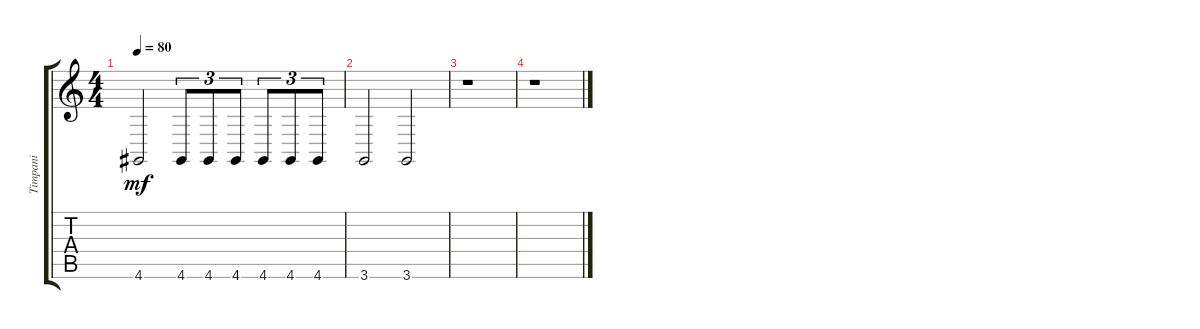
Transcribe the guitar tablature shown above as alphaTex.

\track ("Timpani" "Timpani") {instrument timpani}
\staff {score tabs}
\tuning (E4 B3 G3 D3 A2 E2) {hide}
\ts (4 4)
\tempo 80
\clef g2
\ks c
4.6.2{dy mf} 4.6.8{tu (3 2)} 4.6.8{tu (3 2)} 4.6.8{tu (3 2)} 4.6.8{tu (3 2)} 4.6.8{tu (3 2)} 4.6.8{tu (3 2)} |
3.6.2 3.6.2 |
r.1 |
r.1
